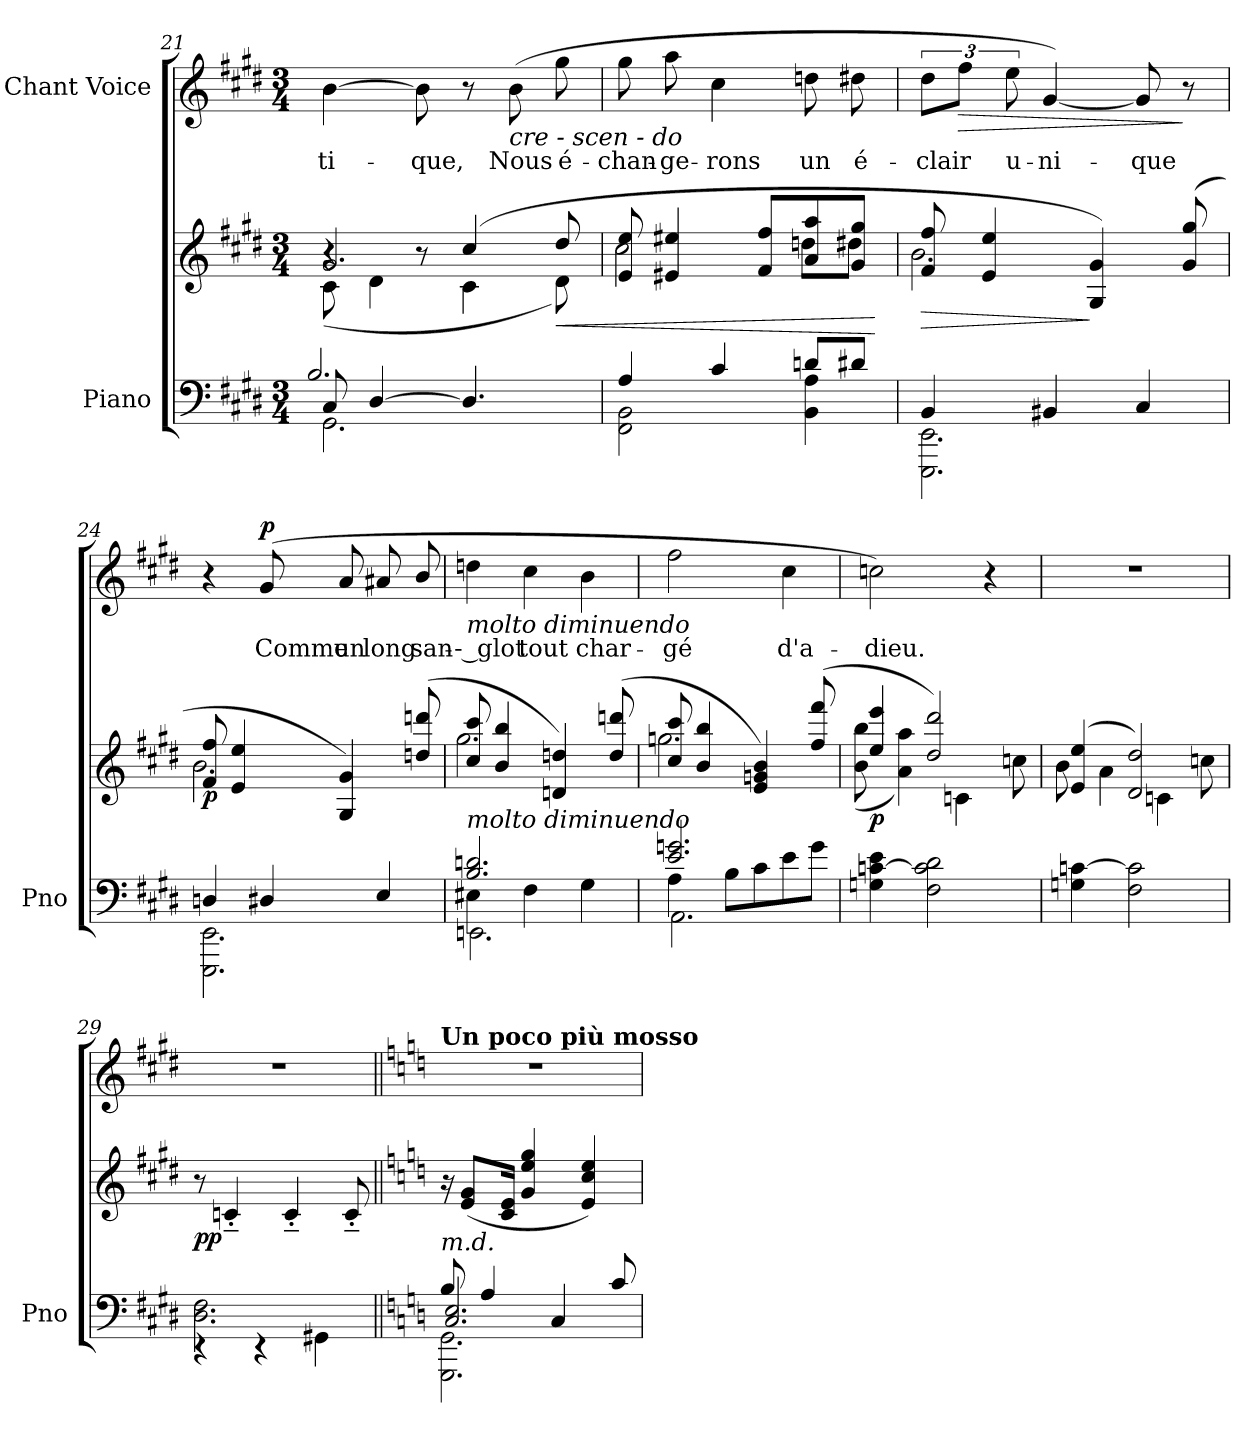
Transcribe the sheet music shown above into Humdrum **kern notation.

**kern	**kern	**dynam	**kern	**text	**dynam
*part2	*part2	*part2	*part1	*part1	*part1
*staff3	*staff2	*staff2/3	*staff1	*staff1	*staff1
*I"Piano	*	*	*I"Chant Voice	*	*
*I'Pno	*	*	*	*	*
*clefF4	*clefG2	*	*clefG2	*	*
*k[f#c#g#d#]	*k[f#c#g#d#]	*	*k[f#c#g#d#]	*	*
*M3/4	*M3/4	*	*M3/4	*	*
=21	=21	=21	=21	=21	=21
*^	*^	*	*	*	*
*	*^	*	*^	*	*	*	*
8C#/	2.GG#\	2.B/	2.g#/	(8c#\	4r	.	[4b\	-ti-	.
[4D#/	.	.	.	4d#\	.	.	.	.	.
.	.	.	.	.	8r	.	8b\]	-que,	.
4.D#/]	.	.	.	4c#\	(4cc#/	.	8r	.	.
!	!	!	!	!	!	!	!LO:TX:b:i:t=cre     -          scen             -       do	!	!
.	.	.	.	.	.	.	(8b\	Nous	.
!	!	!	!	!	!	!LO:HP:b	!	!	!
.	.	.	.	8d#\)	8dd#/	<	8gg#\	é-	.
*	*v	*v	*	*	*	*	*	*	*
*	*	*	*v	*v	*	*	*	*
=22	=22	=22	=22	=22	=22	=22	=22
4A/	2FF#\ 2BB\	8e/ 8ee/	2cc#\	.	8gg#\	-chan-	.
.	.	4e#X/ 4ee#X/	.	.	8aa\	-ge-	.
4c#/	.	.	.	.	4cc#\	-rons	.
.	.	8f#/ 8ff#/L	.	.	.	.	.
8dn/L	4BB\ 4A\	8a/ 8aa/	8ddn\L	.	8ddn\	un	.
8d#X/J	.	8g#/ 8gg#/J	8dd#X\J	.	8dd#X\	é-	.
*v	*v	*	*	*	*	*	*
*	*v	*v	*	*	*	*
.	.	[	.	.	.
=23	=23	=23	=23	=23	=23
*^	*	*	*	*	*
!	!	!	!LO:HP:b	!	!	!
*	*	*^	*	*	*	*
4BB/	2.EEE\ 2.EE\	8f#/ 8ff#/	2.b\	>	12dd#\L	-clair	.
!	!	!	!	!	!	!	!LO:HP:b
.	.	.	.	.	12ff#\J	.	>
.	.	4e/ 4ee/	.	.	.	.	.
.	.	.	.	.	12ee\	u-	.
4BB#X/	.	.	.	.	[4g#/)	-ni-	.
.	.	4G#/ 4g#/)	.	]	.	.	.
4C#/	.	.	.	.	8g#/]	-que	.
.	.	(8g#/ 8gg#/	.	.	8r	.	]
=24	=24	=24	=24	=24	=24	=24	=24
!	!	!	!	!LO:DY:b	!	!	!
4Dn/	2.EEE\ 2.EE\	8f#/ 8ff#/	2.b\	p	4r	.	.
.	.	4e/ 4ee/	.	.	.	.	.
!	!	!	!	!	!	!	!LO:DY:b
4D#X/	.	.	.	.	(8g#/	Comme	p
.	.	4G#/ 4g#/)	.	.	8a/	un	.
4E/	.	.	.	.	8a#X/	long	.
.	.	(8ddn/ 8dddn/	.	.	8b/	san-	.
=25	=25	=25	=25	=25	=25	=25	=25
*	*^	*	*	*	*	*	*
!	!	!	!	!	!	!LO:TX:b:i:t=molto   diminuendo	!	!
!	!	!	!LO:TX:b:i:t=molto diminuendo	!	!	!	!	!
2.B/ 2.dn/	4E#X\	2.EEn\	8cc#/ 8ccc#/	2.gg#\	.	4ddn\	-- glot	.
.	.	.	4b/ 4bb/	.	.	.	.	.
.	4F#\	.	.	.	.	4cc#\	tout	.
.	.	.	4dn/ 4ddn/)	.	.	.	.	.
.	4G#\	.	.	.	.	4b\	char-	.
.	.	.	(8dd/ 8dddn/	.	.	.	.	.
=26	=26	=26	=26	=26	=26	=26	=26	=26
2.e/ 2.gn/	4A\	2.AA\	8cc#/ 8ccc#/	2.ggn\	.	2ff#\	-gé	.
.	.	.	4b/ 4bb/	.	.	.	.	.
.	8B\L	.	.	.	.	.	.	.
.	8c#\	.	4e/ 4gn/ 4b/)	.	.	.	.	.
.	8e\	.	.	.	.	4cc#\	d'a-	.
.	8g\J	.	(8ff#/ 8fff#/	.	.	.	.	.
*	*v	*v	*	*	*	*	*	*
=27	=27	=27	=27	=27	=27	=27	=27
!	!	!	!	!LO:DY:b	!	!	!
*v	*v	*	*	*	*	*	*
4Gn\ [4cn\ 4e\	4ee/ 4eee/	(8b\ 8bb\	p	2ccn\)	-dieu.	.
.	.	4a\ 4aa\)	.	.	.	.
2F#\ 2c\] 2d#\	2dd#/ 2ddd#/)	.	.	.	.	.
.	.	4cn\	.	.	.	.
.	.	.	.	4r	.	.
.	.	8ccn\	.	.	.	.
=28	=28	=28	=28	=28	=28	=28
!	!	!	!LO:DY:b	!	!	!
!	!	!	!LO:DY:n=1:b	!	!	!
4Gn\ [4cn\	(4e/ 4ee/	8b\	other-dynamics p	2.r	.	.
.	.	4a\	.	.	.	.
2F#\ 2c\]	2d#/ 2dd#/)	.	.	.	.	.
.	.	4cn\	.	.	.	.
.	.	8ccn\	.	.	.	.
=29	=29	=29	=29	=29	=29	=29
*^	*	*	*	*	*	*
!	!	!	!	!LO:DY:b	!	!	!
*	*	*v	*v	*	*	*	*
2.D#\ 2.F#\	4r	8r	pp	2.r	.	.
.	.	4cn'~/	.	.	.	.
.	4r	.	.	.	.	.
.	.	4c'~/	.	.	.	.
.	4GG#X\	.	.	.	.	.
.	.	8c'~/	.	.	.	.
*v	*v	*	*	*	*	*
=30||	=30||	=30||	=30||	=30||	=30||
*k[]	*k[]	*	*k[]	*	*
*^	*	*	*	*	*
*	*^	*	*	*	*	*
!	!	!	!	!	!LO:TX:a:B:t=Un poco più mosso	!	!
!LO:TX:i:t=m.d.	!	!	!	!	!	!	!
!	!	!	!	!LO:DY:b	!	!	!
!	!	!	!	!LO:DY:n=1:b	!	!	!
8B/	2.GGG\ 2.GG\	2.C/ 2.E/	16r	other-dynamics pp	2.r	.	.
.	.	.	(8e/ 8g/L	.	.	.	.
4A/	.	.	.	.	.	.	.
.	.	.	16c/ 16e/Jk	.	.	.	.
.	.	.	4g/ 4ee/ 4gg/	.	.	.	.
4C/	.	.	.	.	.	.	.
.	.	.	4e/ 4cc/ 4ee/)	.	.	.	.
8c/	.	.	.	.	.	.	.
*v	*v	*v	*	*	*	*	*
=	=	=	=	=	=
*-	*-	*-	*-	*-	*-
